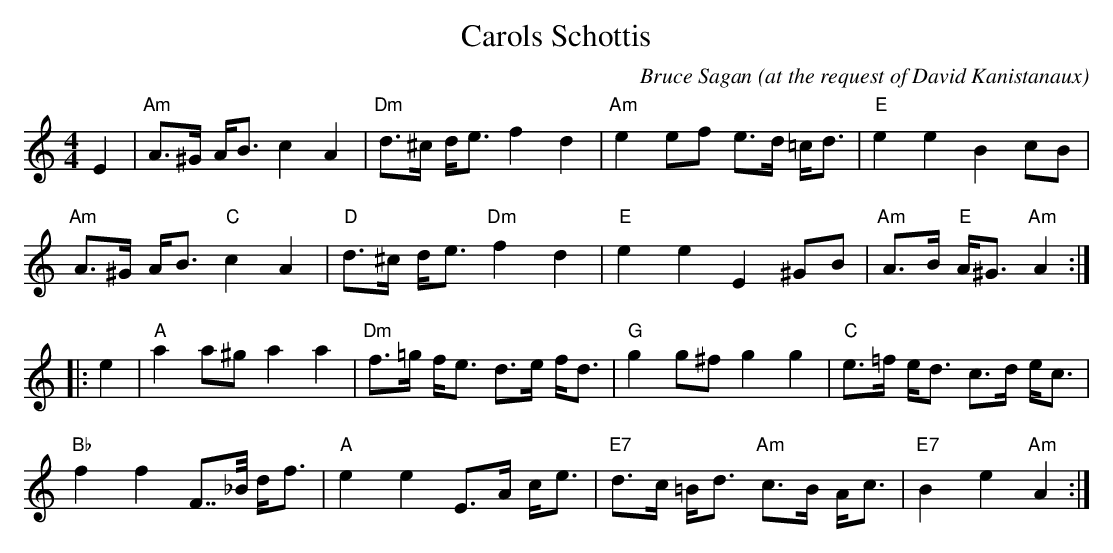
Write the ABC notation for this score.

X:1
T: Carols Schottis
C: Bruce Sagan
O: at the request of David Kanistanaux
M: 4/4
L: 1/8
K: Am
E2 |\
"Am"A>^G A<B c2 A2 | "Dm"d>^c d<e f2 d2 | "Am"e2 ef e>d =c<d | "E"e2 e2 B2 cB |
"Am"A>^G A<B "C"c2 A2 | "D"d>^c d<e "Dm"f2 d2 | "E"e2 e2 E2 ^GB | "Am"A>B "E"A<^G "Am"A2 :|
|: e2 |\
"A"a2 a^g a2 a2 | "Dm"f>=g f<e d>e f<d | "G"g2 g^f g2 g2 | "C"e>=f e<d c>d e<c |
"Bb"f2 f2 F>>_B d<f | "A"e2 e2 E>A c<e | "E7"d>c =B<d "Am"c>B A<c | "E7"B2 e2 "Am"A2 :|
